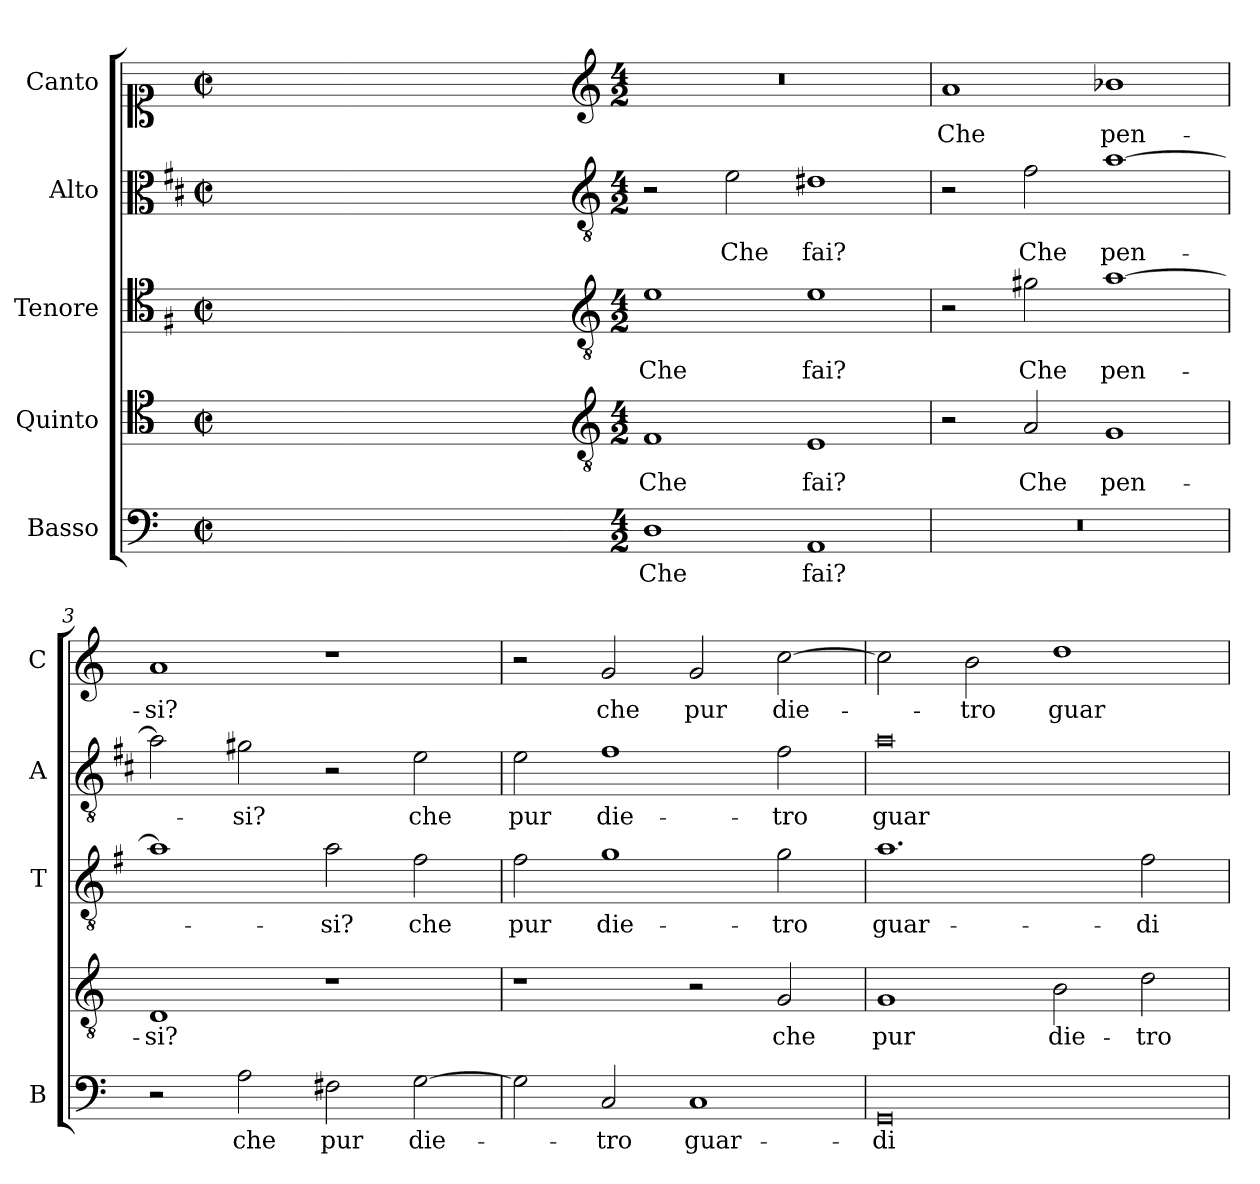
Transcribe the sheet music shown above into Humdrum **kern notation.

**kern	**text	**kern	**text	**kern	**text	**kern	**text	**kern	**text
*part5	*part5	*part4	*part4	*part3	*part3	*part2	*part2	*part1	*part1
*staff5	*staff5	*staff4	*staff4	*staff3	*staff3	*staff2	*staff2	*staff1	*staff1
*I"Basso	*	*I"Quinto	*	*I"Tenore	*	*I"Alto	*	*I"Canto	*
*I'B	*	*	*	*I'T	*	*I'A	*	*I'C	*
*clefF4	*	*clefC4	*	*clefC4	*	*clefC3	*	*clefC1	*
*	*	*	*	*ITrd4c7	*	*ITrd1c2	*	*	*
*k[]	*	*k[]	*	*k[]	*	*k[]	*	*k[]	*
*C:	*	*C:	*	*C:	*	*C:	*	*C:	*
*M2/2	*	*M2/2	*	*M2/2	*	*M2/2	*	*M2/2	*
*met(c|)	*	*met(c|)	*	*met(c|)	*	*met(c|)	*	*met(c|)	*
=	=	=	=	=	=	=	=	=	=
1ryy	.	1ryy	.	1ryy	.	1ryy	.	1ryy	.
=1X-	=1X-	=1X-	=1X-	=1X-	=1X-	=1X-	=1X-	=1X-	=1X-
4ryy	.	4ryy	.	4ryy	.	4ryy	.	4ryy	.
4ryy	.	4ryy	.	4ryy	.	4ryy	.	4ryy	.
4ryy	.	4ryy	.	4ryy	.	4ryy	.	4ryy	.
4ryy	.	4ryy	.	4ryy	.	4ryy	.	4ryy	.
=1-	=1-	=1-	=1-	=1-	=1-	=1-	=1-	=1-	=1-
*	*	*clefGv2	*	*clefGv2	*	*clefGv2	*	*clefG2	*
*M4/2	*	*M4/2	*	*M4/2	*	*M4/2	*	*M4/2	*
!	!LO:LY:b	!	!LO:LY:b	!	!LO:LY:b	!	!	!	!
1D	Che	1F	Che	1A	Che	2r	.	0r	.
!	!	!	!	!	!	!	!LO:LY:b	!	!
.	.	.	.	.	.	2d\	Che	.	.
!	!LO:LY:b	!	!LO:LY:b	!	!LO:LY:b	!	!LO:LY:b	!	!
1AA	fai?	1E	fai?	1A	fai?	1c#X	fai?	.	.
=2	=2	=2	=2	=2	=2	=2	=2	=2	=2
!	!	!	!	!	!	!	!	!	!LO:LY:b
0r	.	2r	.	2r	.	2r	.	1a	Che
!	!	!	!LO:LY:b	!	!LO:LY:b	!	!LO:LY:b	!	!
.	.	2A/	Che	2c#X\	Che	2e\	Che	.	.
!	!	!	!LO:LY:b	!	!LO:LY:b	!	!LO:LY:b	!	!LO:LY:b
.	.	1G	pen-	[1d	pen-	[1g	pen-	1b-X	pen-
=3	=3	=3	=3	=3	=3	=3	=3	=3	=3
!	!	!	!LO:LY:b	!	!	!	!	!	!LO:LY:b
2r	.	1D	-si?	1d]	.	2g\]	.	1a	-si?
!	!LO:LY:b	!	!	!	!	!	!LO:LY:b	!	!
2A\	che	.	.	.	.	2f#X\	-si?	.	.
!	!LO:LY:b	!	!	!	!LO:LY:b	!	!	!	!
2F#X\	pur	1r	.	2d\	-si?	2r	.	1r	.
!	!LO:LY:b	!	!	!	!LO:LY:b	!	!LO:LY:b	!	!
[2G\	die-	.	.	2B\	che	2d\	che	.	.
=4	=4	=4	=4	=4	=4	=4	=4	=4	=4
!	!	!	!	!	!LO:LY:b	!	!LO:LY:b	!	!
2G\]	.	1r	.	2B\	pur	2d\	pur	2r	.
!	!LO:LY:b	!	!	!	!LO:LY:b	!	!LO:LY:b	!	!LO:LY:b
2C/	-tro	.	.	1c	die-	1e	die-	2g/	che
!	!LO:LY:b	!	!	!	!	!	!	!	!LO:LY:b
1C	guar-	2r	.	.	.	.	.	2g/	pur
!	!	!	!LO:LY:b	!	!LO:LY:b	!	!LO:LY:b	!	!LO:LY:b
.	.	2G/	che	2c\	-tro	2e\	-tro	[2cc\	die-
!!LO:LB:g=z
=5	=5	=5	=5	=5	=5	=5	=5	=5	=5
!	!LO:LY:b	!	!LO:LY:b	!	!LO:LY:b	!	!LO:LY:b	!	!
0GG	-di	1G	pur	1.d	guar-	0g	guar-	2cc\]	.
!	!	!	!	!	!	!	!	!	!LO:LY:b
.	.	.	.	.	.	.	.	2b\	-tro
!	!	!	!LO:LY:b	!	!	!	!	!	!LO:LY:b
.	.	2B\	die-	.	.	.	.	1dd	guar-
!	!	!	!LO:LY:b	!	!LO:LY:b	!	!	!	!
.	.	2d\	-tro	2B\	-di	.	.	.	.
=	=	=	=	=	=	=	=	=	=
*-	*-	*-	*-	*-	*-	*-	*-	*-	*-
